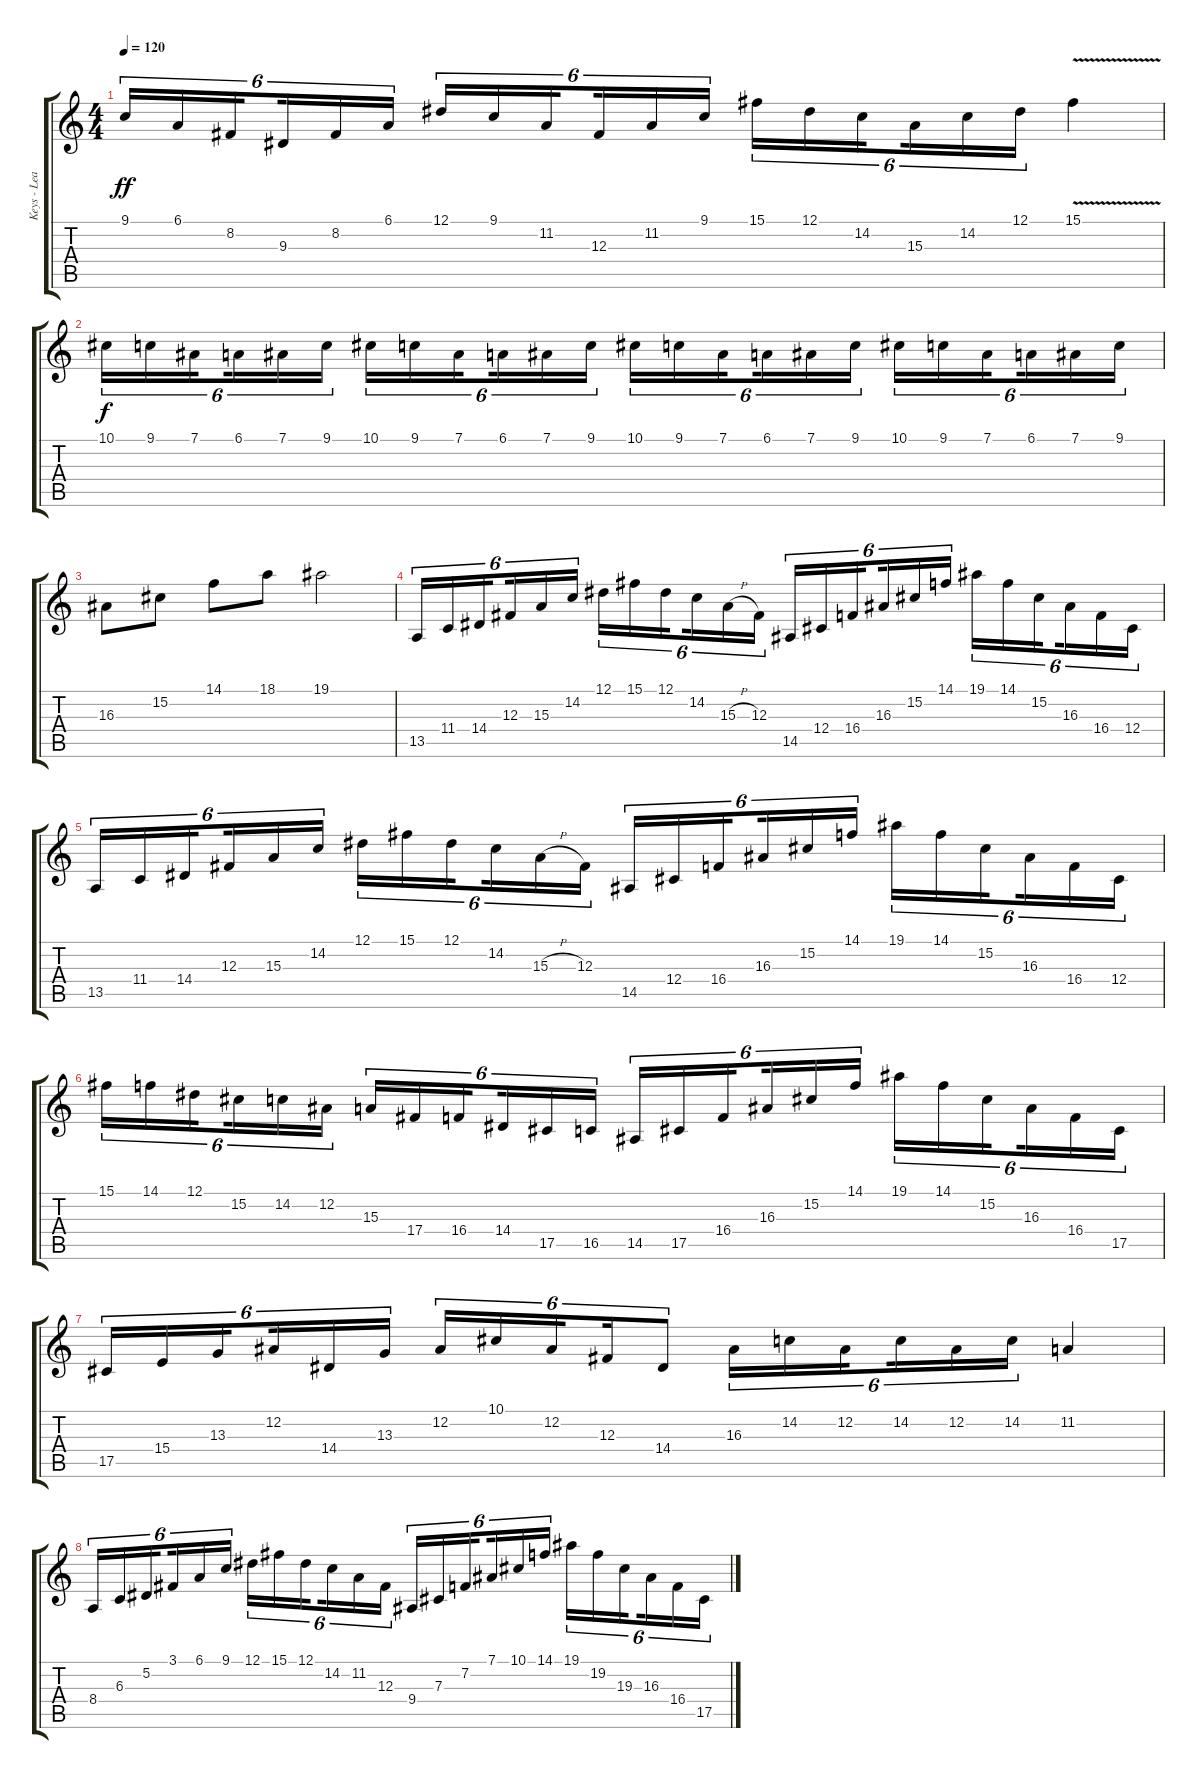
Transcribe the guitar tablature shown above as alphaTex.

\track ("Keys - Lead" "Keys - Lea") {instrument lead2sawtooth}
\staff {score tabs}
\tuning (Eb4 Bb3 Gb3 Db3 Ab2 Eb2) {hide}
\ts (4 4)
\tempo 120
\clef g2
\ks c
9.1.16{tu (6 4) dy ff} 6.1.16{tu (6 4)} 8.2.16{tu (6 4) beam splitsecondary} 9.3.16{tu (6 4)} 8.2.16{tu (6 4)} 6.1.16{tu (6 4)} 12.1.16{tu (6 4)} 9.1.16{tu (6 4)} 11.2.16{tu (6 4) beam splitsecondary} 12.3.16{tu (6 4)} 11.2.16{tu (6 4)} 9.1.16{tu (6 4)} 15.1.16{tu (6 4)} 12.1.16{tu (6 4)} 14.2.16{tu (6 4) beam splitsecondary} 15.3.16{tu (6 4)} 14.2.16{tu (6 4)} 12.1.16{tu (6 4)} 15.1{v}.4 |
10.1.16{tu (6 4) dy f} 9.1.16{tu (6 4)} 7.1.16{tu (6 4) beam splitsecondary} 6.1.16{tu (6 4)} 7.1.16{tu (6 4)} 9.1.16{tu (6 4)} 10.1.16{tu (6 4)} 9.1.16{tu (6 4)} 7.1.16{tu (6 4) beam splitsecondary} 6.1.16{tu (6 4)} 7.1.16{tu (6 4)} 9.1.16{tu (6 4)} 10.1.16{tu (6 4)} 9.1.16{tu (6 4)} 7.1.16{tu (6 4) beam splitsecondary} 6.1.16{tu (6 4)} 7.1.16{tu (6 4)} 9.1.16{tu (6 4)} 10.1.16{tu (6 4)} 9.1.16{tu (6 4)} 7.1.16{tu (6 4) beam splitsecondary} 6.1.16{tu (6 4)} 7.1.16{tu (6 4)} 9.1.16{tu (6 4)} |
16.3.8 15.2.8 14.1.8 18.1.8 19.1.2 |
13.5.16{tu (6 4)} 11.4.16{tu (6 4)} 14.4.16{tu (6 4) beam splitsecondary} 12.3.16{tu (6 4)} 15.3.16{tu (6 4)} 14.2.16{tu (6 4)} 12.1.16{tu (6 4)} 15.1.16{tu (6 4)} 12.1.16{tu (6 4) beam splitsecondary} 14.2.16{tu (6 4)} 15.3{h}.16{tu (6 4)} 12.3.16{tu (6 4)} 14.5.16{tu (6 4)} 12.4.16{tu (6 4)} 16.4.16{tu (6 4) beam splitsecondary} 16.3.16{tu (6 4)} 15.2.16{tu (6 4)} 14.1.16{tu (6 4)} 19.1.16{tu (6 4)} 14.1.16{tu (6 4)} 15.2.16{tu (6 4) beam splitsecondary} 16.3.16{tu (6 4)} 16.4.16{tu (6 4)} 12.4.16{tu (6 4)} |
13.5.16{tu (6 4)} 11.4.16{tu (6 4)} 14.4.16{tu (6 4) beam splitsecondary} 12.3.16{tu (6 4)} 15.3.16{tu (6 4)} 14.2.16{tu (6 4)} 12.1.16{tu (6 4)} 15.1.16{tu (6 4)} 12.1.16{tu (6 4) beam splitsecondary} 14.2.16{tu (6 4)} 15.3{h}.16{tu (6 4)} 12.3.16{tu (6 4)} 14.5.16{tu (6 4)} 12.4.16{tu (6 4)} 16.4.16{tu (6 4) beam splitsecondary} 16.3.16{tu (6 4)} 15.2.16{tu (6 4)} 14.1.16{tu (6 4)} 19.1.16{tu (6 4)} 14.1.16{tu (6 4)} 15.2.16{tu (6 4) beam splitsecondary} 16.3.16{tu (6 4)} 16.4.16{tu (6 4)} 12.4.16{tu (6 4)} |
15.1.16{tu (6 4)} 14.1.16{tu (6 4)} 12.1.16{tu (6 4) beam splitsecondary} 15.2.16{tu (6 4)} 14.2.16{tu (6 4)} 12.2.16{tu (6 4)} 15.3.16{tu (6 4)} 17.4.16{tu (6 4)} 16.4.16{tu (6 4) beam splitsecondary} 14.4.16{tu (6 4)} 17.5.16{tu (6 4)} 16.5.16{tu (6 4)} 14.5.16{tu (6 4)} 17.5.16{tu (6 4)} 16.4.16{tu (6 4) beam splitsecondary} 16.3.16{tu (6 4)} 15.2.16{tu (6 4)} 14.1.16{tu (6 4)} 19.1.16{tu (6 4)} 14.1.16{tu (6 4)} 15.2.16{tu (6 4) beam splitsecondary} 16.3.16{tu (6 4)} 16.4.16{tu (6 4)} 17.5.16{tu (6 4)} |
17.5.16{tu (6 4)} 15.4.16{tu (6 4)} 13.3.16{tu (6 4) beam splitsecondary} 12.2.16{tu (6 4)} 14.4.16{tu (6 4)} 13.3.16{tu (6 4)} 12.2.16{tu (6 4)} 10.1.16{tu (6 4)} 12.2.16{tu (6 4) beam splitsecondary} 12.3.16{tu (6 4)} 14.4.8{tu (6 4)} 16.3.16{tu (6 4)} 14.2.16{tu (6 4)} 12.2.16{tu (6 4) beam splitsecondary} 14.2.16{tu (6 4)} 12.2.16{tu (6 4)} 14.2.16{tu (6 4)} 11.2.4 |
8.4.16{tu (6 4)} 6.3.16{tu (6 4)} 5.2.16{tu (6 4) beam splitsecondary} 3.1.16{tu (6 4)} 6.1.16{tu (6 4)} 9.1.16{tu (6 4)} 12.1.16{tu (6 4)} 15.1.16{tu (6 4)} 12.1.16{tu (6 4) beam splitsecondary} 14.2.16{tu (6 4)} 11.2.16{tu (6 4)} 12.3.16{tu (6 4)} 9.4.16{tu (6 4)} 7.3.16{tu (6 4)} 7.2.16{tu (6 4) beam splitsecondary} 7.1.16{tu (6 4)} 10.1.16{tu (6 4)} 14.1.16{tu (6 4)} 19.1.16{tu (6 4)} 19.2.16{tu (6 4)} 19.3.16{tu (6 4) beam splitsecondary} 16.3.16{tu (6 4)} 16.4.16{tu (6 4)} 17.5.16{tu (6 4)}
